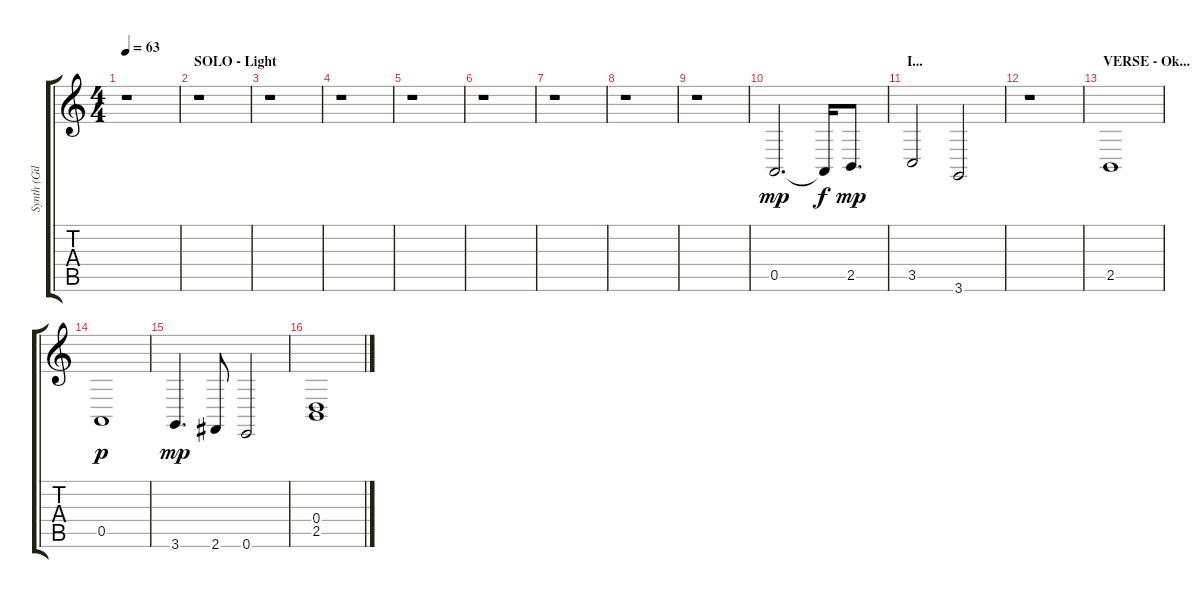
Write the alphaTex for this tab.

\track ("Synth (Gilmour)" "Synth (Gil") {instrument trombone}
\staff {score tabs}
\tuning (E4 B3 G3 D3 A2 E2) {hide}
\ts (4 4)
\tempo 63
\clef g2
\ks c
r.1{dy mp} |
\section ("" "SOLO - Light")
r.1 |
r.1 |
r.1 |
r.1 |
r.1 |
r.1 |
r.1 |
r.1 |
0.5.2{d} 0.5{t}.16{dy f} 2.5.8{d dy mp} |
\section ("" "I...")
3.5.2 3.6.2 |
r.1 |
\section ("" "VERSE - Ok...")
2.5.1 |
0.5.1{dy p} |
3.6.4{d dy mp} 2.6.8 0.6.2 |
(0.4 2.5).1
